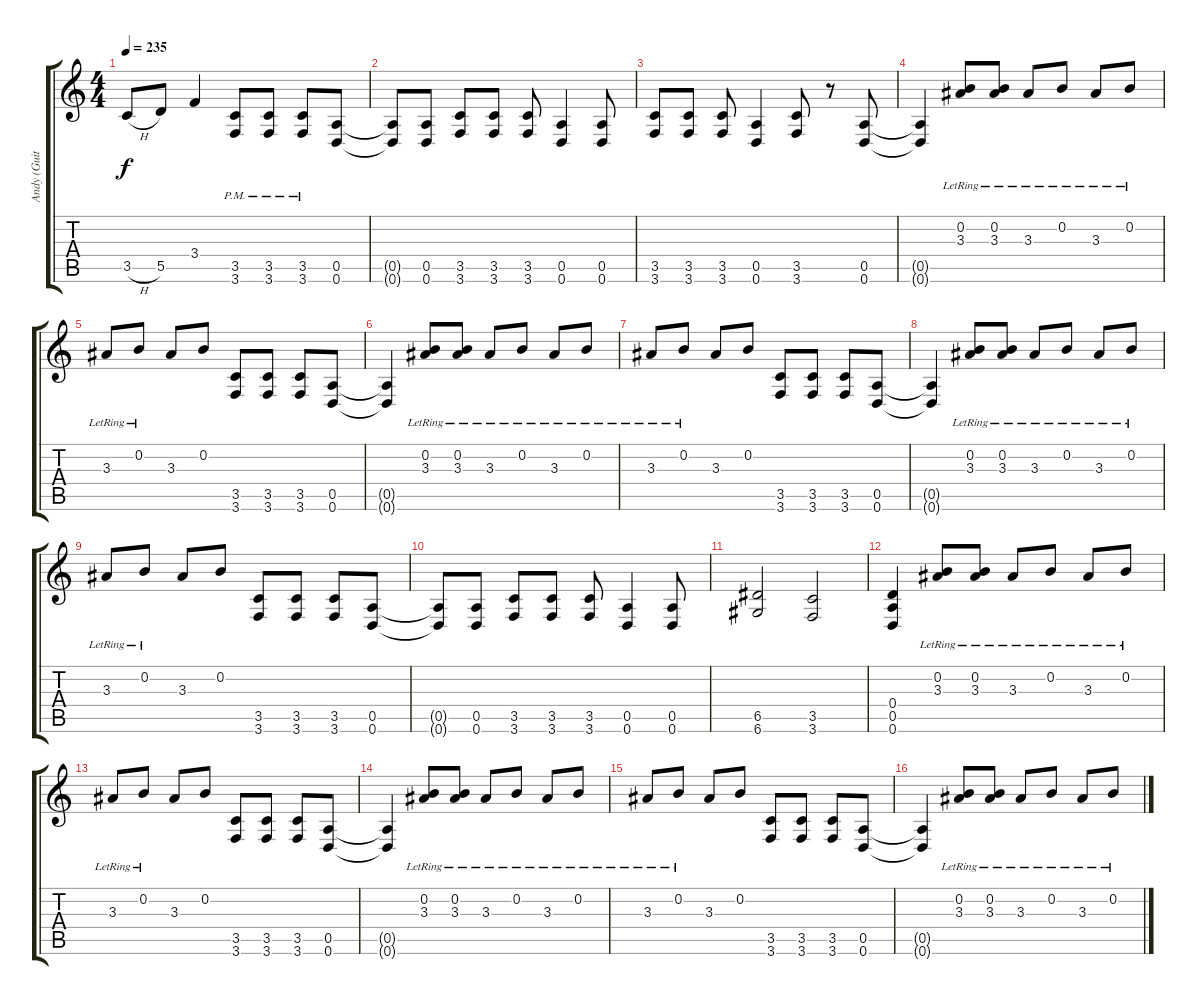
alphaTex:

\track ("Andy (Guitar right)" "Andy (Guit") {instrument distortionguitar}
\staff {score tabs}
\tuning (E4 B3 G3 D3 A2 D2) {hide}
\ts (4 4)
\tempo 235
\clef g2
\ks c
3.5{h}.8{dy f} 5.5.8 3.4.4 (3.5{pm} 3.6{pm}).8 (3.5{pm} 3.6{pm}).8 (3.5{pm} 3.6{pm}).8 (0.5 0.6).8 |
(0.5{t} 0.6{t}).8 (0.5 0.6).8 (3.5 3.6).8 (3.5 3.6).8 (3.5 3.6).8 (0.5 0.6).4 (0.5 0.6).8 |
(3.5 3.6).8 (3.5 3.6).8 (3.5 3.6).8 (0.5 0.6).4 (3.5 3.6).8 r.8 (0.5 0.6).8 |
(0.5{t} 0.6{t}).4 (0.2{lr} 3.3{lr}).8 (0.2{lr} 3.3{lr}).8 3.3{lr}.8 0.2{lr}.8 3.3{lr}.8 0.2{lr}.8 |
3.3{lr}.8 0.2{lr}.8 3.3.8 0.2.8 (3.5 3.6).8 (3.5 3.6).8 (3.5 3.6).8 (0.5 0.6).8 |
(0.5{t} 0.6{t}).4 (0.2{lr} 3.3{lr}).8 (0.2{lr} 3.3{lr}).8 3.3{lr}.8 0.2{lr}.8 3.3{lr}.8 0.2{lr}.8 |
3.3{lr}.8 0.2{lr}.8 3.3.8 0.2.8 (3.5 3.6).8 (3.5 3.6).8 (3.5 3.6).8 (0.5 0.6).8 |
(0.5{t} 0.6{t}).4 (0.2{lr} 3.3{lr}).8 (0.2{lr} 3.3{lr}).8 3.3{lr}.8 0.2{lr}.8 3.3{lr}.8 0.2{lr}.8 |
3.3{lr}.8 0.2{lr}.8 3.3.8 0.2.8 (3.5 3.6).8 (3.5 3.6).8 (3.5 3.6).8 (0.5 0.6).8 |
(0.5{t} 0.6{t}).8 (0.5 0.6).8 (3.5 3.6).8 (3.5 3.6).8 (3.5 3.6).8 (0.5 0.6).4 (0.5 0.6).8 |
(6.5 6.6).2 (3.5 3.6).2 |
(0.4 0.5 0.6).4 (0.2{lr} 3.3{lr}).8 (0.2{lr} 3.3{lr}).8 3.3{lr}.8 0.2{lr}.8 3.3{lr}.8 0.2{lr}.8 |
3.3{lr}.8 0.2{lr}.8 3.3.8 0.2.8 (3.5 3.6).8 (3.5 3.6).8 (3.5 3.6).8 (0.5 0.6).8 |
(0.5{t} 0.6{t}).4 (0.2{lr} 3.3{lr}).8 (0.2{lr} 3.3{lr}).8 3.3{lr}.8 0.2{lr}.8 3.3{lr}.8 0.2{lr}.8 |
3.3{lr}.8 0.2{lr}.8 3.3.8 0.2.8 (3.5 3.6).8 (3.5 3.6).8 (3.5 3.6).8 (0.5 0.6).8 |
(0.5{t} 0.6{t}).4 (0.2{lr} 3.3{lr}).8 (0.2{lr} 3.3{lr}).8 3.3{lr}.8 0.2{lr}.8 3.3{lr}.8 0.2{lr}.8
